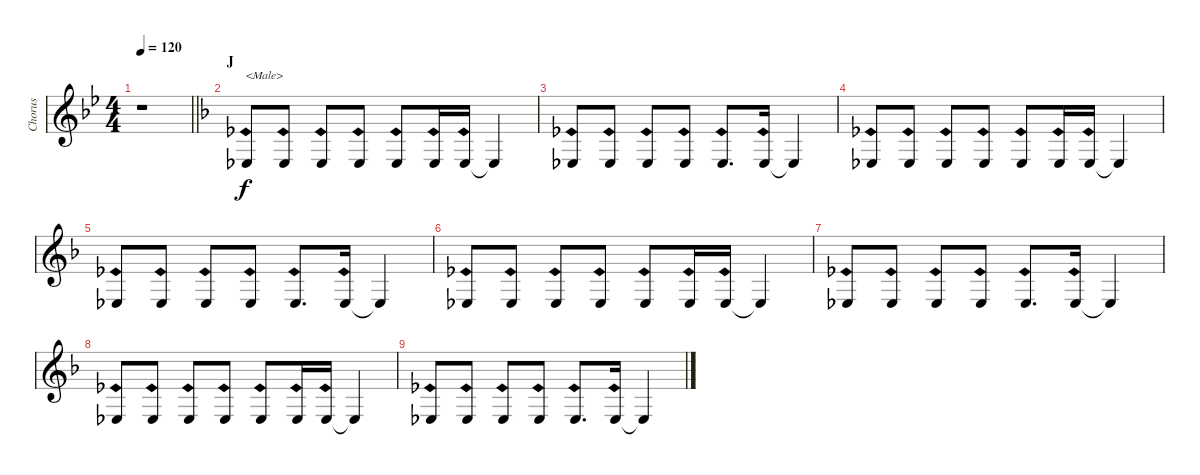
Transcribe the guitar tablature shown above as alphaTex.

\track ("Chorus" "Chorus") {instrument lead6voice}
\staff {score}
\tuning (D4 A3 F3 C3 G2 D2) {hide}
\ts (4 4)
\tempo 120
\clef g2
\barLineRight lightlight
\ks bb
r.1{dy f} |
\section ("" "J")
\ks f
3.4{sh 12}.8{txt "<Male>" instrument lead6voice} 3.4{sh 12}.8 3.4{sh 12}.8 3.4{sh 12}.8 3.4{sh 12}.8 3.4{sh 12}.16 3.4{sh 12}.16 3.4{t}.4 |
3.4{sh 12}.8 3.4{sh 12}.8 3.4{sh 12}.8 3.4{sh 12}.8 3.4{sh 12}.8{d} 3.4{sh 12}.16 3.4{t}.4 |
3.4{sh 12}.8 3.4{sh 12}.8 3.4{sh 12}.8 3.4{sh 12}.8 3.4{sh 12}.8 3.4{sh 12}.16 3.4{sh 12}.16 3.4{t}.4 |
3.4{sh 12}.8 3.4{sh 12}.8 3.4{sh 12}.8 3.4{sh 12}.8 3.4{sh 12}.8{d} 3.4{sh 12}.16 3.4{t}.4 |
3.4{sh 12}.8 3.4{sh 12}.8 3.4{sh 12}.8 3.4{sh 12}.8 3.4{sh 12}.8 3.4{sh 12}.16 3.4{sh 12}.16 3.4{t}.4 |
3.4{sh 12}.8 3.4{sh 12}.8 3.4{sh 12}.8 3.4{sh 12}.8 3.4{sh 12}.8{d} 3.4{sh 12}.16 3.4{t}.4 |
3.4{sh 12}.8 3.4{sh 12}.8 3.4{sh 12}.8 3.4{sh 12}.8 3.4{sh 12}.8 3.4{sh 12}.16 3.4{sh 12}.16 3.4{t}.4 |
3.4{sh 12}.8 3.4{sh 12}.8 3.4{sh 12}.8 3.4{sh 12}.8 3.4{sh 12}.8{d} 3.4{sh 12}.16 3.4{t}.4
